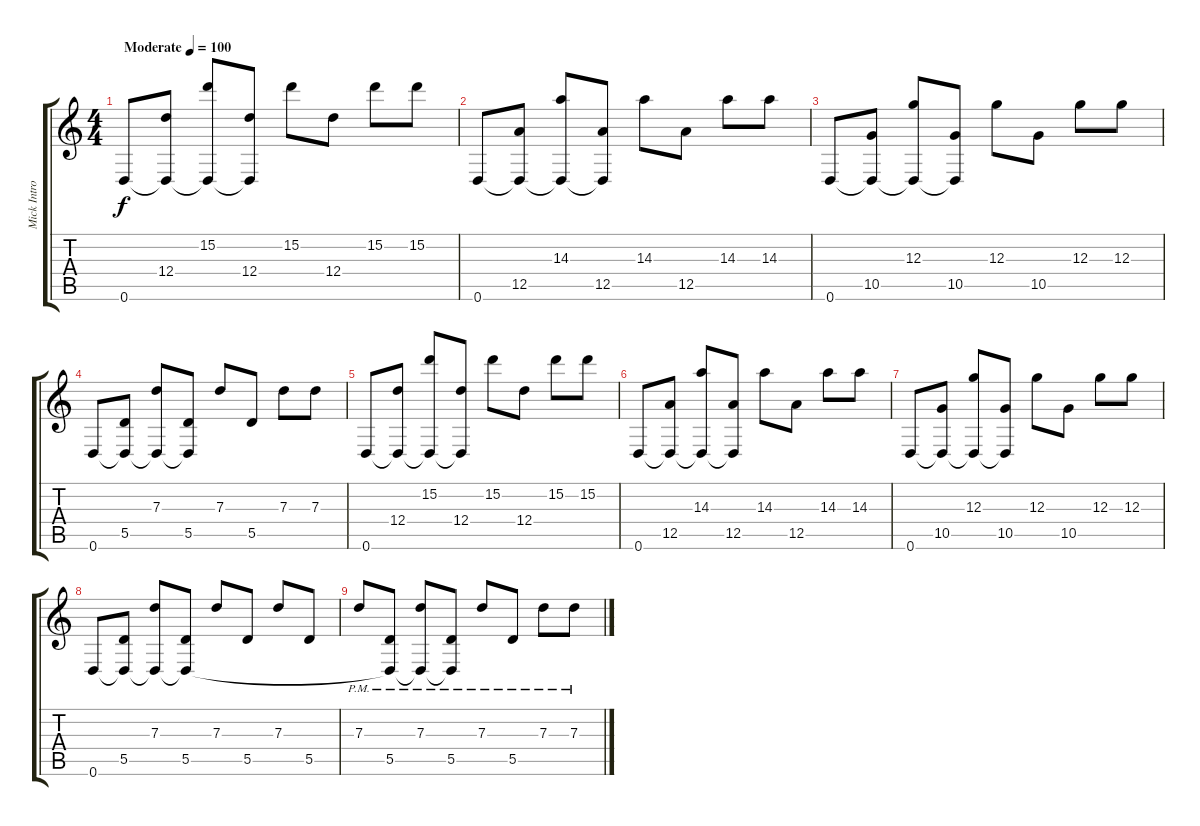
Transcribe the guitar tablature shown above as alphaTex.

\track ("Mick Intro" "Mick Intro") {instrument electricguitarmuted}
\staff {score tabs}
\tuning (D4 B3 G3 D3 A2 D2) {hide}
\ts (4 4)
\tempo (100 "Moderate")
\clef g2
\ks c
0.6.8{dy f instrument electricguitarmuted} (12.4 0.6{t}).8 (15.2 0.6{t}).8 (12.4 0.6{t}).8 15.2.8 12.4.8 15.2.8 15.2.8 |
0.6.8 (12.5 0.6{t}).8 (14.3 0.6{t}).8 (12.5 0.6{t}).8 14.3.8 12.5.8 14.3.8 14.3.8 |
0.6.8 (10.5 0.6{t}).8 (12.3 0.6{t}).8 (10.5 0.6{t}).8 12.3.8 10.5.8 12.3.8 12.3.8 |
0.6.8 (5.5 0.6{t}).8 (7.3 0.6{t}).8 (5.5 0.6{t}).8 7.3.8 5.5.8 7.3.8 7.3.8 |
0.6.8 (12.4 0.6{t}).8 (15.2 0.6{t}).8 (12.4 0.6{t}).8 15.2.8 12.4.8 15.2.8 15.2.8 |
0.6.8 (12.5 0.6{t}).8 (14.3 0.6{t}).8 (12.5 0.6{t}).8 14.3.8 12.5.8 14.3.8 14.3.8 |
0.6.8 (10.5 0.6{t}).8 (12.3 0.6{t}).8 (10.5 0.6{t}).8 12.3.8 10.5.8 12.3.8 12.3.8 |
0.6.8 (5.5 0.6{t}).8 (7.3 0.6{t}).8 (5.5 0.6{t}).8 7.3.8 5.5.8 7.3.8 5.5.8 |
7.3{pm}.8 (5.5{pm} 0.6{t}).8 (7.3{pm} 0.6{t}).8 (5.5{pm} 0.6{t}).8 7.3{pm}.8 5.5{pm}.8 7.3{pm}.8 7.3{pm}.8
